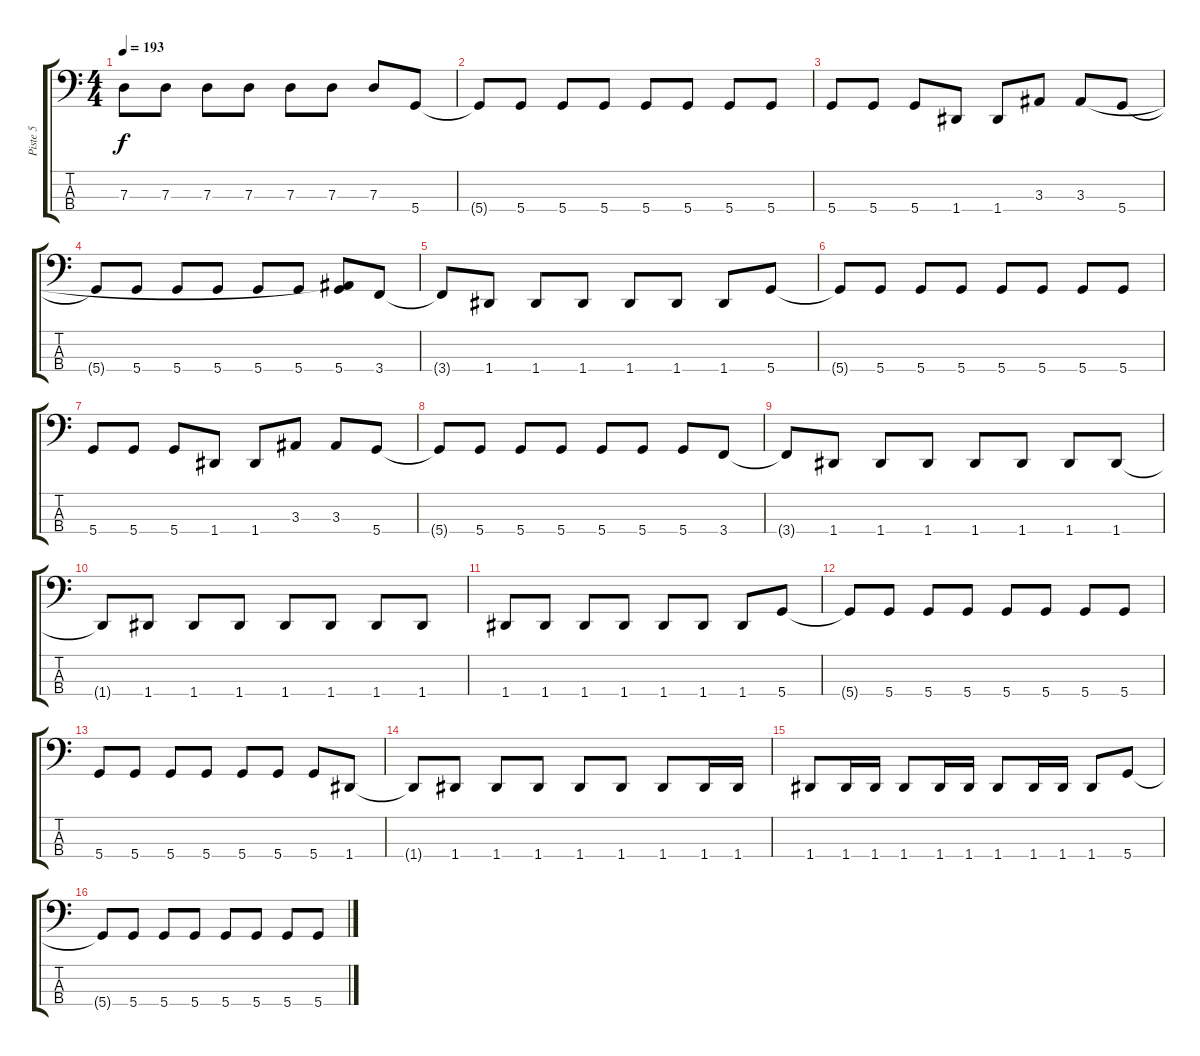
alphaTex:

\track ("Piste 5" "Piste 5") {instrument slapbass2}
\staff {score tabs}
\tuning (F2 C2 G1 D1) {hide}
\ts (4 4)
\tempo 193
\clef f4
\ks c
7.3{t}.8{dy f} 7.3.8 7.3.8 7.3.8 7.3.8 7.3.8 7.3.8 5.4.8 |
5.4{t}.8 5.4.8 5.4.8 5.4.8 5.4.8 5.4.8 5.4.8 5.4.8 |
5.4.8 5.4.8 5.4.8 1.4.8 1.4.8 3.3.8 3.3.8 5.4.8 |
5.4{t}.8 5.4.8 5.4.8 5.4.8 5.4.8 5.4.8 (3.3{t} 5.4).8 3.4.8 |
3.4{t}.8 1.4.8 1.4.8 1.4.8 1.4.8 1.4.8 1.4.8 5.4.8 |
5.4{t}.8 5.4.8 5.4.8 5.4.8 5.4.8 5.4.8 5.4.8 5.4.8 |
5.4.8 5.4.8 5.4.8 1.4.8 1.4.8 3.3.8 3.3.8 5.4.8 |
5.4{t}.8 5.4.8 5.4.8 5.4.8 5.4.8 5.4.8 5.4.8 3.4.8 |
3.4{t}.8 1.4.8 1.4.8 1.4.8 1.4.8 1.4.8 1.4.8 1.4.8 |
1.4{t}.8 1.4.8 1.4.8 1.4.8 1.4.8 1.4.8 1.4.8 1.4.8 |
1.4.8 1.4.8 1.4.8 1.4.8 1.4.8 1.4.8 1.4.8 5.4.8 |
5.4{t}.8 5.4.8 5.4.8 5.4.8 5.4.8 5.4.8 5.4.8 5.4.8 |
5.4.8 5.4.8 5.4.8 5.4.8 5.4.8 5.4.8 5.4.8 1.4.8 |
1.4{t}.8 1.4.8 1.4.8 1.4.8 1.4.8 1.4.8 1.4.8 1.4.16 1.4.16 |
1.4.8 1.4.16 1.4.16 1.4.8 1.4.16 1.4.16 1.4.8 1.4.16 1.4.16 1.4.8 5.4.8 |
5.4{t}.8 5.4.8 5.4.8 5.4.8 5.4.8 5.4.8 5.4.8 5.4.8
